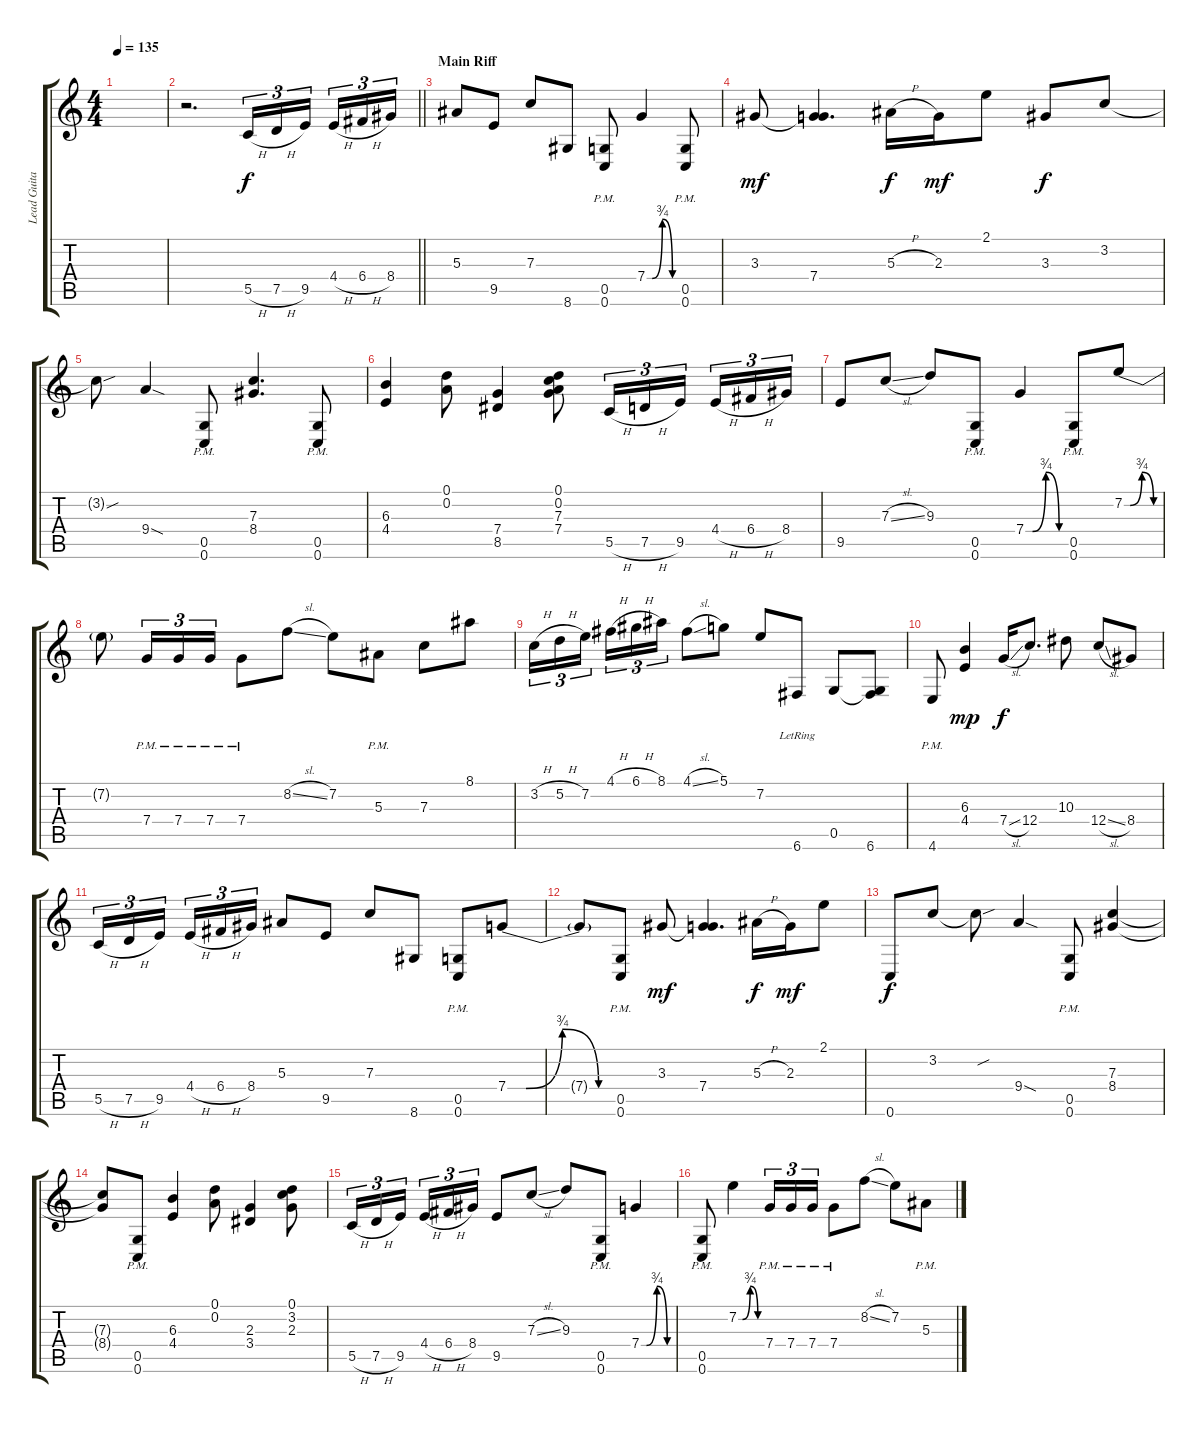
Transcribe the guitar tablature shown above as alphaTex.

\track ("Lead Guitar 1" "Lead Guita") {instrument distortionguitar}
\staff {score tabs}
\tuning (D4 A3 F3 C3 G2 C2) {hide}
\ts (4 4)
\tempo 135
\clef g2
\ks c
|
\barLineRight lightlight
r.2{d} 5.5{h}.16{tu (3 2) dy f balance 0 instrument distortionguitar} 7.5{h}.16{tu (3 2)} 9.5.16{tu (3 2) beam splitsecondary} 4.4{h}.16{tu (3 2)} 6.4{h}.16{tu (3 2)} 8.4.16{tu (3 2)} |
\section ("" "Main Riff")
5.3.8 9.5.8 7.3.8 8.6.8 (0.5{pm} 0.6{pm}).8 7.4{be (custom 0 0 10 0 30 3 50 0 60 0)}.4 (0.5{pm} 0.6{pm}).8 |
3.3.8{dy mf} (3.3{t} 7.4).4{d} 5.3{h}.16{dy f} 2.3.16{dy mf} 2.1.8 3.3.8{dy f} 3.2.8 |
3.2{sou t}.8 9.4{sod}.4 (0.5{pm} 0.6{pm}).8 (7.3 8.4).4{d} (0.5{pm} 0.6{pm}).8 |
(6.3 4.4).4 (0.1 0.2).8 (7.4 8.5).4 (0.1 0.2 7.3 7.4).8 5.5{h}.16{tu (3 2)} 7.5{h}.16{tu (3 2)} 9.5.16{tu (3 2) beam splitsecondary} 4.4{h}.16{tu (3 2)} 6.4{h}.16{tu (3 2)} 8.4.16{tu (3 2)} |
9.5.8 7.3{sl}.8 9.3.8 (0.5{pm} 0.6{pm}).8 7.4{be (custom 0 0 10 0 30 3 50 0 60 0)}.4 (0.5{pm} 0.6{pm}).8 7.2{be (custom 0 0 10 0 30 3 50 0 60 0)}.8 |
7.2{t}.8 7.4{pm}.16{tu (3 2)} 7.4{pm}.16{tu (3 2)} 7.4{pm}.16{tu (3 2)} 7.4{pm}.8 8.2{sl}.8 7.2.8 5.3{pm}.8 7.3.8 8.1.8 |
3.2{h}.16{tu (3 2)} 5.2{h}.16{tu (3 2)} 7.2.16{tu (3 2) beam splitsecondary} 4.1{h}.16{tu (3 2)} 6.1{h}.16{tu (3 2)} 8.1.16{tu (3 2)} 4.1{sl}.8 5.1.8 7.2.8 6.6{lr}.8 0.5.8 (0.5{t} 6.6).8 |
4.6{pm}.8 (6.3 4.4).4{dy mp} 7.4{sl}.16{dy f} 12.4.8{d} 10.3.8 12.4{sl}.8 8.4.8 |
5.5{h}.16{tu (3 2)} 7.5{h}.16{tu (3 2)} 9.5.16{tu (3 2) beam splitsecondary} 4.4{h}.16{tu (3 2)} 6.4{h}.16{tu (3 2)} 8.4.16{tu (3 2)} 5.3.8 9.5.8 7.3.8 8.6.8 (0.5{pm} 0.6{pm}).8 7.4{be (custom 0 0 10 0 30 3 50 0 60 0)}.8 |
7.4{t}.8 (0.5{pm} 0.6{pm}).8 3.3.8{dy mf} (3.3{t} 7.4).4{d} 5.3{h}.16{dy f} 2.3.16{dy mf} 2.1.8 |
0.6.8{dy f} 3.2.8 3.2{sou t}.8 9.4{sod}.4 (0.5{pm} 0.6{pm}).8 (7.3 8.4).4 |
(7.3{t} 8.4{t}).8 (0.5{pm} 0.6{pm}).8 (6.3 4.4).4 (0.1 0.2).8 (2.3 3.4).4 (0.1 3.2 2.3).8 |
5.5{h}.16{tu (3 2)} 7.5{h}.16{tu (3 2)} 9.5.16{tu (3 2) beam splitsecondary} 4.4{h}.16{tu (3 2)} 6.4{h}.16{tu (3 2)} 8.4.16{tu (3 2)} 9.5.8 7.3{sl}.8 9.3.8 (0.5{pm} 0.6{pm}).8 7.4{be (custom 0 0 10 0 30 3 50 0 60 0)}.4 |
(0.5{pm} 0.6{pm}).8 7.2{be (custom 0 0 10 0 30 3 50 0 60 0)}.4 7.4{pm}.16{tu (3 2)} 7.4{pm}.16{tu (3 2)} 7.4{pm}.16{tu (3 2)} 7.4{pm}.8 8.2{sl}.8 7.2.8 5.3{pm}.8
